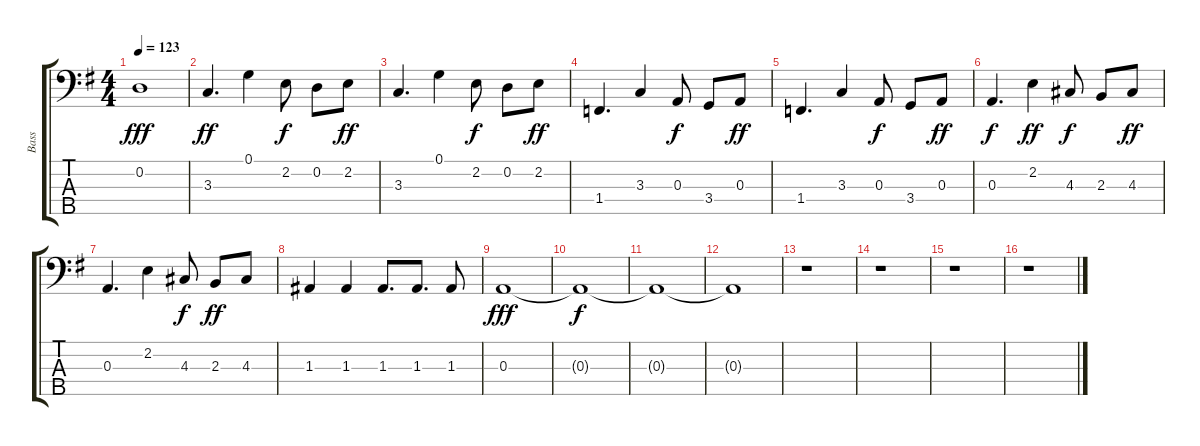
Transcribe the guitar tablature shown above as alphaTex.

\track ("Bass" "Bass") {instrument electricbassfinger}
\staff {score tabs}
\tuning (G2 D2 A1 E1 B0) {hide}
\ts (4 4)
\tempo 123
\clef f4
\ks g
0.2.1{dy fff} |
3.3.4{d dy ff} 0.1.4 2.2.8{dy f} 0.2.8 2.2.8{dy ff} |
3.3.4{d} 0.1.4 2.2.8{dy f} 0.2.8 2.2.8{dy ff} |
1.4.4{d} 3.3.4 0.3.8{dy f} 3.4.8 0.3.8{dy ff} |
1.4.4{d} 3.3.4 0.3.8{dy f} 3.4.8 0.3.8{dy ff} |
0.3.4{d dy f} 2.2.4{dy ff} 4.3.8{dy f} 2.3.8 4.3.8{dy ff} |
0.3.4{d} 2.2.4 4.3.8{dy f} 2.3.8{dy ff} 4.3.8 |
1.3.4 1.3.4 1.3.8{d} 1.3.8{d} 1.3.8 |
0.3.1{dy fff} |
0.3{t}.1{dy f} |
0.3{t}.1 |
0.3{t}.1 |
r.1 |
r.1 |
r.1 |
r.1
